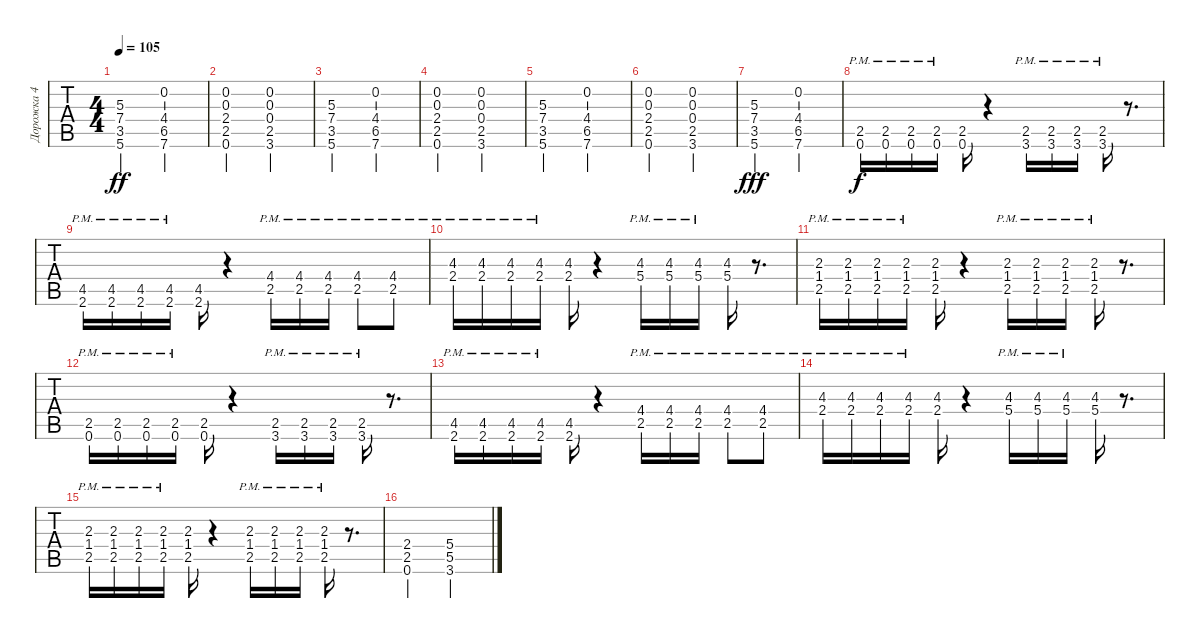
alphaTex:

\track ("Дорожка 4" "Дорожка 4") {instrument distortionguitar}
\staff {tabs}
\tuning (E4 B3 G3 D3 A2 E2) {hide}
\ts (4 4)
\tempo 105
\clef g2
\ks c
(5.3 7.4 3.5 5.6).2{dy ff} (0.2 4.4 6.5 7.6).2 |
(0.2 0.3 2.4 2.5 0.6).2 (0.2 0.3 0.4 2.5 3.6).2 |
(5.3 7.4 3.5 5.6).2 (0.2 4.4 6.5 7.6).2 |
(0.2 0.3 2.4 2.5 0.6).2 (0.2 0.3 0.4 2.5 3.6).2 |
(5.3 7.4 3.5 5.6).2 (0.2 4.4 6.5 7.6).2 |
(0.2 0.3 2.4 2.5 0.6).2 (0.2 0.3 0.4 2.5 3.6).2 |
(5.3 7.4 3.5 5.6).2{dy fff} (0.2 4.4 6.5 7.6).2 |
(2.5{pm} 0.6{pm}).16{dy f} (2.5{pm} 0.6{pm}).16 (2.5{pm} 0.6{pm}).16 (2.5{pm} 0.6{pm}).16 (2.5 0.6).16 r.4 (2.5{pm} 3.6{pm}).16 (2.5{pm} 3.6{pm}).16 (2.5{pm} 3.6{pm}).16 (2.5{pm} 3.6{pm}).16 r.8{d} |
(4.5{pm} 2.6{pm}).16 (4.5{pm} 2.6{pm}).16 (4.5{pm} 2.6{pm}).16 (4.5{pm} 2.6{pm}).16 (4.5 2.6).16 r.4 (4.4{pm} 2.5{pm}).16 (4.4{pm} 2.5{pm}).16 (4.4{pm} 2.5{pm}).16 (4.4{pm} 2.5{pm}).8 (4.4{pm} 2.5{pm}).8 |
(4.3 2.4{pm}).16 (4.3 2.4{pm}).16 (4.3 2.4{pm}).16 (4.3 2.4{pm}).16 (4.3 2.4).16 r.4 (4.3 5.4{pm}).16 (4.3 5.4{pm}).16 (4.3 5.4{pm}).16 (4.3 5.4).16 r.8{d} |
(2.3 1.4{pm} 2.5{pm}).16 (2.3 1.4{pm} 2.5{pm}).16 (2.3 1.4{pm} 2.5{pm}).16 (2.3 1.4{pm} 2.5{pm}).16 (2.3 1.4 2.5).16 r.4 (2.3 1.4{pm} 2.5{pm}).16 (2.3 1.4{pm} 2.5{pm}).16 (2.3 1.4{pm} 2.5{pm}).16 (2.3 1.4{pm} 2.5{pm}).16 r.8{d} |
(2.5{pm} 0.6{pm}).16 (2.5{pm} 0.6{pm}).16 (2.5{pm} 0.6{pm}).16 (2.5{pm} 0.6{pm}).16 (2.5 0.6).16 r.4 (2.5{pm} 3.6{pm}).16 (2.5{pm} 3.6{pm}).16 (2.5{pm} 3.6{pm}).16 (2.5{pm} 3.6{pm}).16 r.8{d} |
(4.5{pm} 2.6{pm}).16 (4.5{pm} 2.6{pm}).16 (4.5{pm} 2.6{pm}).16 (4.5{pm} 2.6{pm}).16 (4.5 2.6).16 r.4 (4.4{pm} 2.5{pm}).16 (4.4{pm} 2.5{pm}).16 (4.4{pm} 2.5{pm}).16 (4.4{pm} 2.5{pm}).8 (4.4{pm} 2.5{pm}).8 |
(4.3 2.4{pm}).16 (4.3 2.4{pm}).16 (4.3 2.4{pm}).16 (4.3 2.4{pm}).16 (4.3 2.4).16 r.4 (4.3 5.4{pm}).16 (4.3 5.4{pm}).16 (4.3 5.4{pm}).16 (4.3 5.4).16 r.8{d} |
(2.3 1.4{pm} 2.5{pm}).16 (2.3 1.4{pm} 2.5{pm}).16 (2.3 1.4{pm} 2.5{pm}).16 (2.3 1.4{pm} 2.5{pm}).16 (2.3 1.4 2.5).16 r.4 (2.3 1.4{pm} 2.5{pm}).16 (2.3 1.4{pm} 2.5{pm}).16 (2.3 1.4{pm} 2.5{pm}).16 (2.3 1.4{pm} 2.5{pm}).16 r.8{d} |
(2.4 2.5 0.6).2 (5.4 5.5 3.6).2
